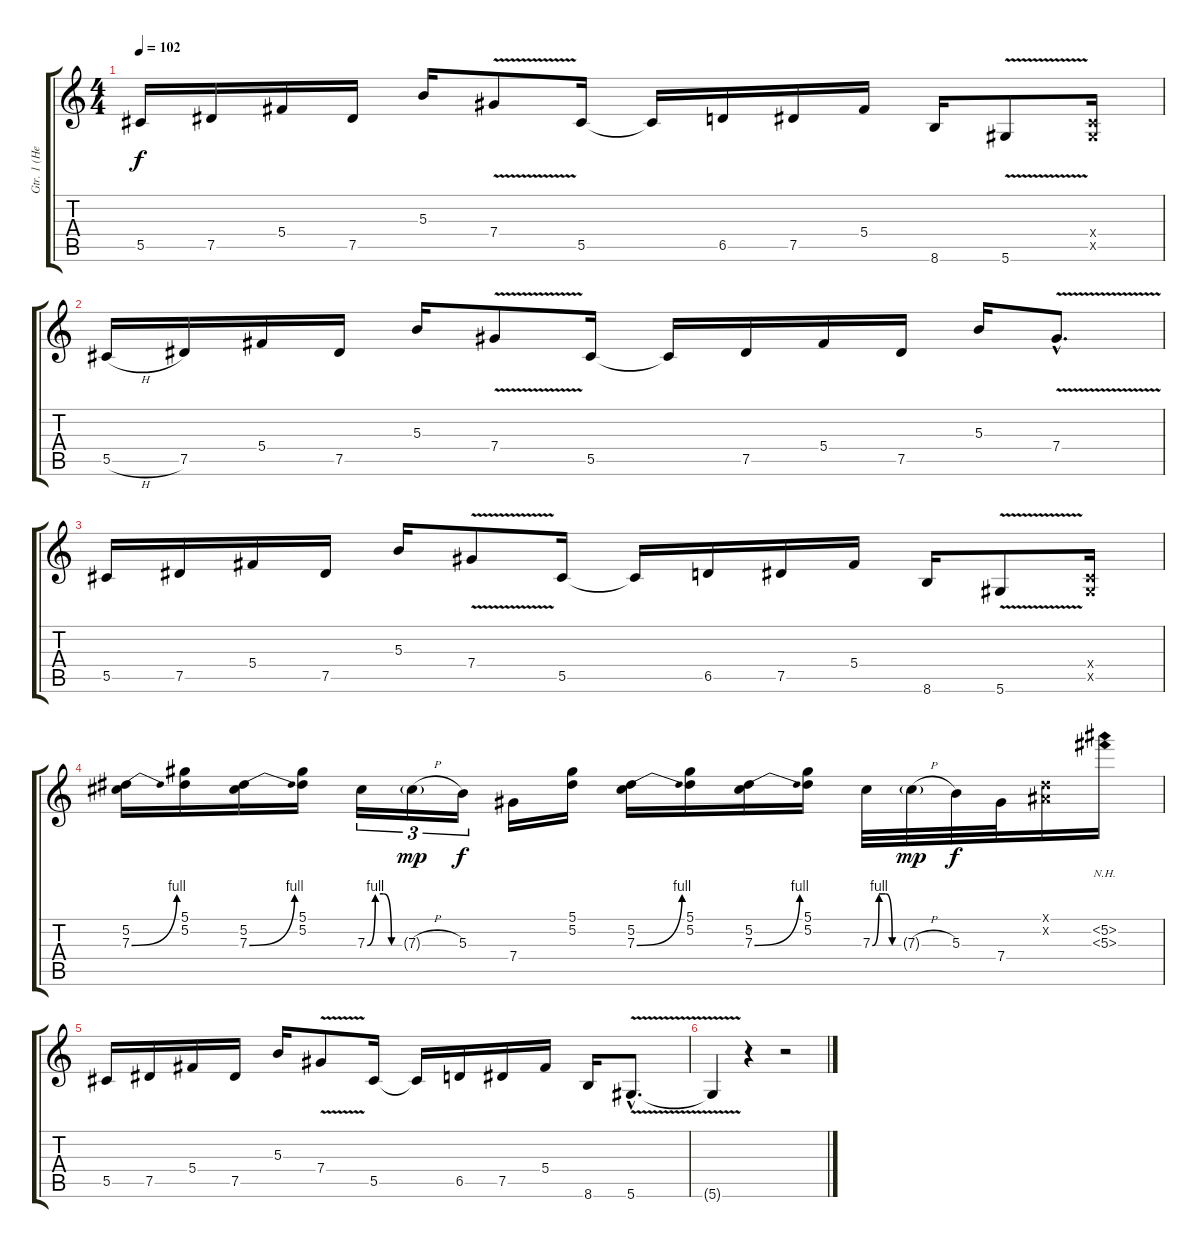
\track ("Gtr. 1 (He-Man)" "Gtr. 1 (He") {instrument distortionguitar}
\staff {score tabs}
\tuning (Eb4 Bb3 Gb3 Db3 Ab2 Eb2) {hide}
\ts (4 4)
\tempo 102
\clef g2
\ks c
5.5.16{dy f} 7.5.16 5.4.16 7.5.16 5.3.16 7.4{v}.8 5.5.16 5.5{t}.16 6.5.16 7.5.16 5.4.16 8.6.16 5.6{v}.8 (0.4{x} 0.5{x}).16 |
5.5{h}.16 7.5.16 5.4.16 7.5.16 5.3.16 7.4{v}.8 5.5.16 5.5{t}.16 7.5.16 5.4.16 7.5.16 5.3.16 7.4{v hac}.8{d} |
5.5.16 7.5.16 5.4.16 7.5.16 5.3.16 7.4{v}.8 5.5.16 5.5{t}.16 6.5.16 7.5.16 5.4.16 8.6.16 5.6{v}.8 (0.4{x} 0.5{x}).16 |
(5.2 7.3{be (bend 0 0 60 4)}).16 (5.1 5.2).16 (5.2 7.3{be (bend 0 0 60 4)}).16 (5.1 5.2).16 7.3{be (custom 0 0 15 4 30 4 45 0 60 0)}.16{tu (3 2)} 7.3{h g}.16{tu (3 2) dy mp} 5.3.16{tu (3 2) dy f} 7.4.16 (5.1 5.2).16 (5.2 7.3{be (bend 0 0 60 4)}).16 (5.1 5.2).16 (5.2 7.3{be (bend 0 0 60 4)}).16 (5.1 5.2).16 7.3{be (custom 0 0 15 4 30 4 45 0 60 0)}.32 7.3{h g}.32{dy mp} 5.3.32{dy f} 7.4.32 (0.1{x} 0.2{x}).16 (5.2{nh} 5.3{nh}).16 |
5.5.16 7.5.16 5.4.16 7.5.16 5.3.16 7.4{v}.8 5.5.16 5.5{t}.16 6.5.16 7.5.16 5.4.16 8.6.16 5.6{v hac}.8{d} |
5.6{t}.4 r.4 r.2
